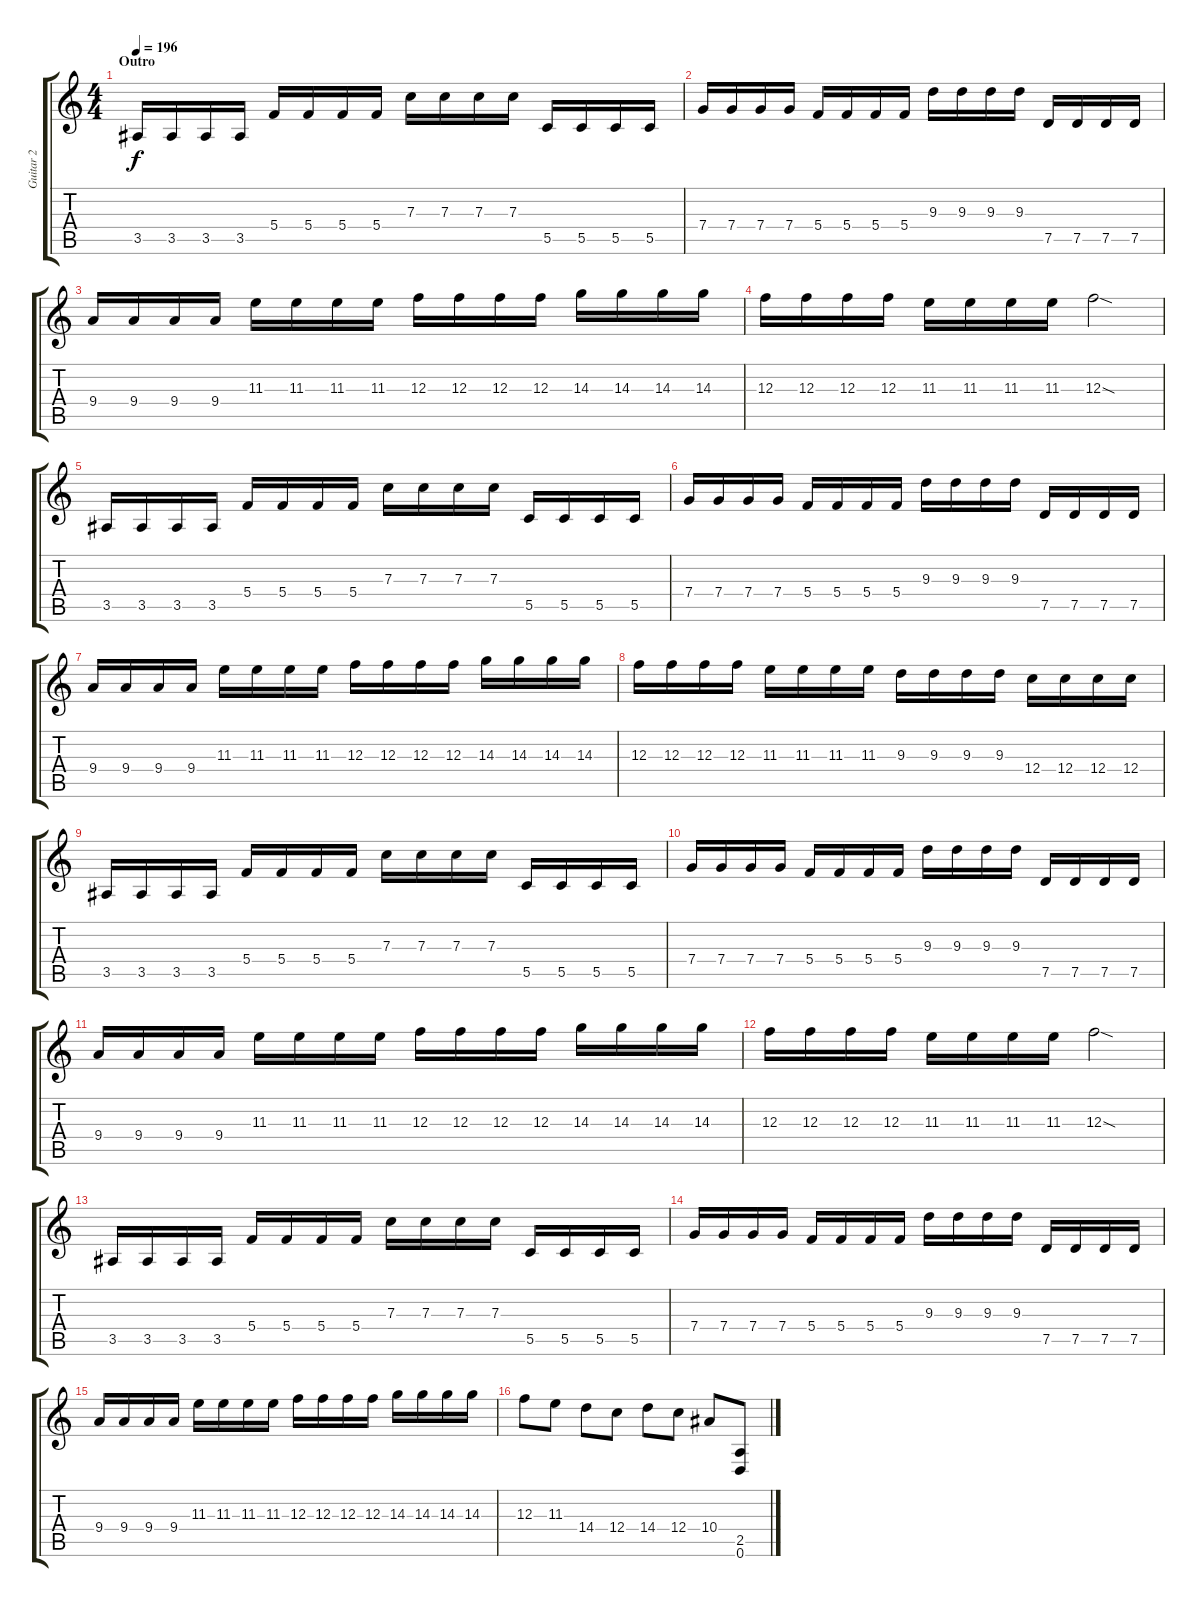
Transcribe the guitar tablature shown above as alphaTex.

\track ("Guitar 2" "Guitar 2") {instrument distortionguitar}
\staff {score tabs}
\tuning (D4 A3 F3 C3 G2 D2) {hide}
\ts (4 4)
\section ("" "Outro")
\tempo 196
\clef g2
\ks c
3.5.16{dy f} 3.5.16 3.5.16 3.5.16 5.4.16 5.4.16 5.4.16 5.4.16 7.3.16 7.3.16 7.3.16 7.3.16 5.5.16 5.5.16 5.5.16 5.5.16 |
7.4.16 7.4.16 7.4.16 7.4.16 5.4.16 5.4.16 5.4.16 5.4.16 9.3.16 9.3.16 9.3.16 9.3.16 7.5.16 7.5.16 7.5.16 7.5.16 |
9.4.16 9.4.16 9.4.16 9.4.16 11.3.16 11.3.16 11.3.16 11.3.16 12.3.16 12.3.16 12.3.16 12.3.16 14.3.16 14.3.16 14.3.16 14.3.16 |
12.3.16 12.3.16 12.3.16 12.3.16 11.3.16 11.3.16 11.3.16 11.3.16 12.3{sod}.2 |
3.5.16 3.5.16 3.5.16 3.5.16 5.4.16 5.4.16 5.4.16 5.4.16 7.3.16 7.3.16 7.3.16 7.3.16 5.5.16 5.5.16 5.5.16 5.5.16 |
7.4.16 7.4.16 7.4.16 7.4.16 5.4.16 5.4.16 5.4.16 5.4.16 9.3.16 9.3.16 9.3.16 9.3.16 7.5.16 7.5.16 7.5.16 7.5.16 |
9.4.16 9.4.16 9.4.16 9.4.16 11.3.16 11.3.16 11.3.16 11.3.16 12.3.16 12.3.16 12.3.16 12.3.16 14.3.16 14.3.16 14.3.16 14.3.16 |
12.3.16 12.3.16 12.3.16 12.3.16 11.3.16 11.3.16 11.3.16 11.3.16 9.3.16 9.3.16 9.3.16 9.3.16 12.4.16 12.4.16 12.4.16 12.4.16 |
3.5.16 3.5.16 3.5.16 3.5.16 5.4.16 5.4.16 5.4.16 5.4.16 7.3.16 7.3.16 7.3.16 7.3.16 5.5.16 5.5.16 5.5.16 5.5.16 |
7.4.16 7.4.16 7.4.16 7.4.16 5.4.16 5.4.16 5.4.16 5.4.16 9.3.16 9.3.16 9.3.16 9.3.16 7.5.16 7.5.16 7.5.16 7.5.16 |
9.4.16 9.4.16 9.4.16 9.4.16 11.3.16 11.3.16 11.3.16 11.3.16 12.3.16 12.3.16 12.3.16 12.3.16 14.3.16 14.3.16 14.3.16 14.3.16 |
12.3.16 12.3.16 12.3.16 12.3.16 11.3.16 11.3.16 11.3.16 11.3.16 12.3{sod}.2 |
3.5.16 3.5.16 3.5.16 3.5.16 5.4.16 5.4.16 5.4.16 5.4.16 7.3.16 7.3.16 7.3.16 7.3.16 5.5.16 5.5.16 5.5.16 5.5.16 |
7.4.16 7.4.16 7.4.16 7.4.16 5.4.16 5.4.16 5.4.16 5.4.16 9.3.16 9.3.16 9.3.16 9.3.16 7.5.16 7.5.16 7.5.16 7.5.16 |
9.4.16 9.4.16 9.4.16 9.4.16 11.3.16 11.3.16 11.3.16 11.3.16 12.3.16 12.3.16 12.3.16 12.3.16 14.3.16 14.3.16 14.3.16 14.3.16 |
12.3.8 11.3.8 14.4.8 12.4.8 14.4.8 12.4.8 10.4.8 (2.5 0.6).8{balance 0}
